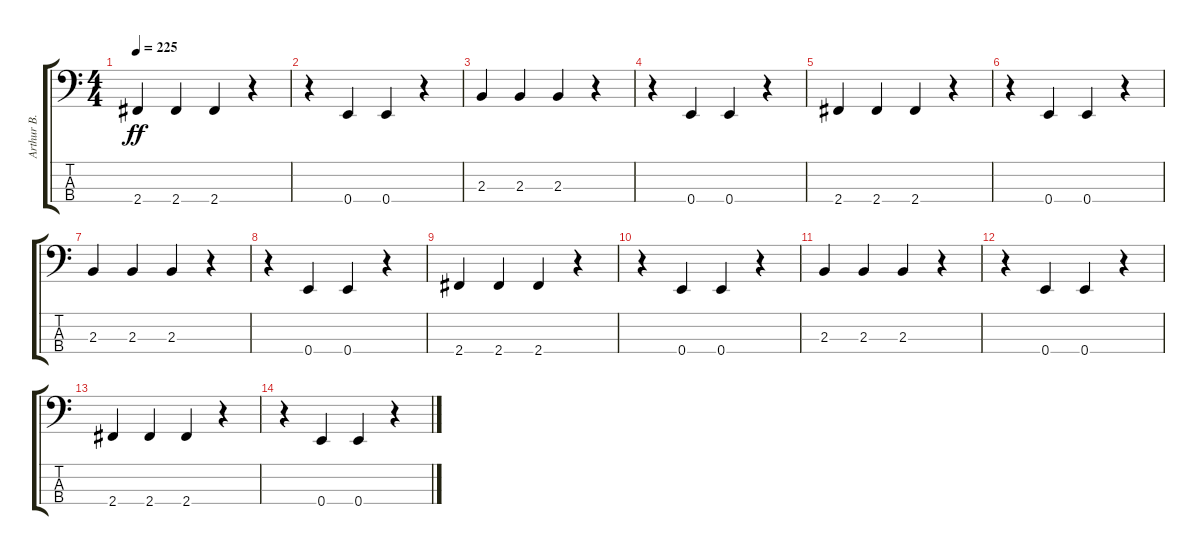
\track ("Arthur B." "Arthur B.") {instrument electricbassfinger bank 255}
\staff {score tabs}
\tuning (G2 D2 A1 E1) {hide}
\ts (4 4)
\tempo 225
\clef f4
\ks c
2.4.4{dy ff} 2.4.4 2.4.4 r.4 |
r.4 0.4.4 0.4.4 r.4 |
2.3.4 2.3.4 2.3.4 r.4 |
r.4 0.4.4 0.4.4 r.4 |
2.4.4 2.4.4 2.4.4 r.4 |
r.4 0.4.4 0.4.4 r.4 |
2.3.4 2.3.4 2.3.4 r.4 |
r.4 0.4.4 0.4.4 r.4 |
2.4.4 2.4.4 2.4.4 r.4 |
r.4 0.4.4 0.4.4 r.4 |
2.3.4 2.3.4 2.3.4 r.4 |
r.4 0.4.4 0.4.4 r.4 |
2.4.4 2.4.4 2.4.4 r.4 |
r.4 0.4.4 0.4.4 r.4
